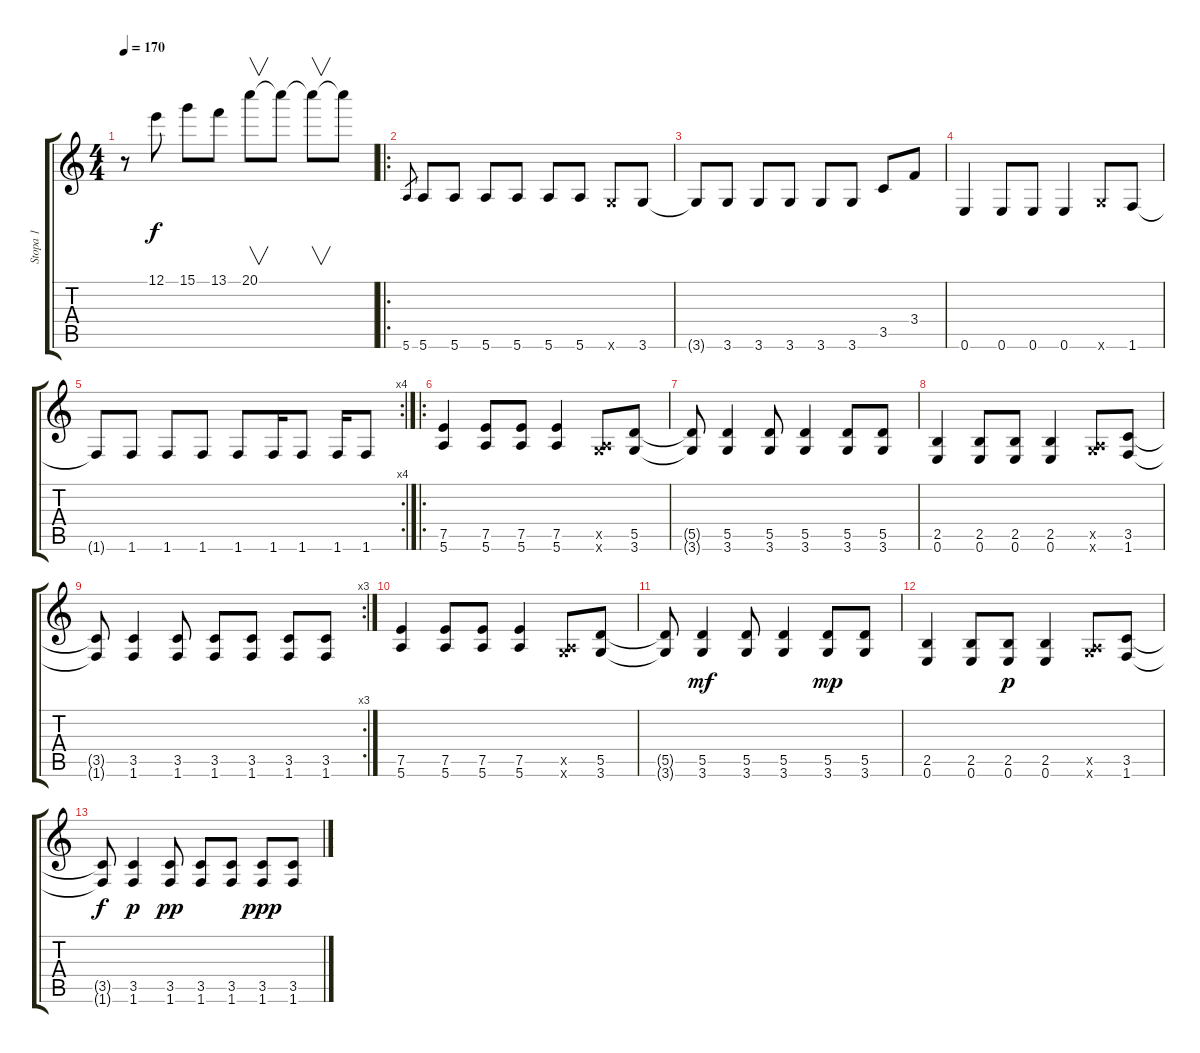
\track ("Stopa 1" "Stopa 1") {instrument distortionguitar}
\staff {score tabs}
\tuning (E4 B3 G3 D3 A2 E2) {hide}
\ts (4 4)
\tempo 170
\clef g2
\ks c
r.8{dy f} 12.1.8 15.1.8 13.1.8 20.1.8{v} 20.1{t}.8 20.1{t}.8{v} 20.1{t}.8 |
\ro
5.6.8{gr} 5.6.8{instrument distortionguitar} 5.6.8 5.6.8 5.6.8 5.6.8 5.6.8 3.6{x}.8 3.6.8 |
3.6{t}.8 3.6.8 3.6.8 3.6.8 3.6.8 3.6.8 3.5.8 3.4.8 |
0.6.4 0.6.8 0.6.8 0.6.4 3.6{x}.8 1.6.8 |
\rc 4
1.6{t}.8 1.6.8 1.6.8 1.6.8 1.6.8 1.6.16 1.6.8 1.6.16 1.6.8 |
\ro
(7.5 5.6).4{instrument acousticguitarsteel} (7.5 5.6).8 (7.5 5.6).8 (7.5 5.6).4 (0.5{x} 3.6{x}).8 (5.5 3.6).8 |
(5.5{t} 3.6{t}).8 (5.5 3.6).4 (5.5 3.6).8 (5.5 3.6).4 (5.5 3.6).8 (5.5 3.6).8 |
(2.5 0.6).4 (2.5 0.6).8 (2.5 0.6).8 (2.5 0.6).4 (0.5{x} 3.6{x}).8 (3.5 1.6).8 |
\rc 3
(3.5{t} 1.6{t}).8 (3.5 1.6).4 (3.5 1.6).8 (3.5 1.6).8 (3.5 1.6).8 (3.5 1.6).8 (3.5 1.6).8 |
(7.5 5.6).4{instrument acousticguitarsteel} (7.5 5.6).8 (7.5 5.6).8 (7.5 5.6).4 (0.5{x} 3.6{x}).8 (5.5 3.6).8 |
(5.5{t} 3.6{t}).8 (5.5 3.6).4{dy mf} (5.5 3.6).8 (5.5 3.6).4 (5.5 3.6).8{dy mp} (5.5 3.6).8 |
(2.5 0.6).4 (2.5 0.6).8 (2.5 0.6).8{dy p} (2.5 0.6).4 (0.5{x} 3.6{x}).8 (3.5 1.6).8 |
(3.5{t} 1.6{t}).8{dy f} (3.5 1.6).4{dy p} (3.5 1.6).8{dy pp} (3.5 1.6).8 (3.5 1.6).8 (3.5 1.6).8{dy ppp} (3.5 1.6).8
